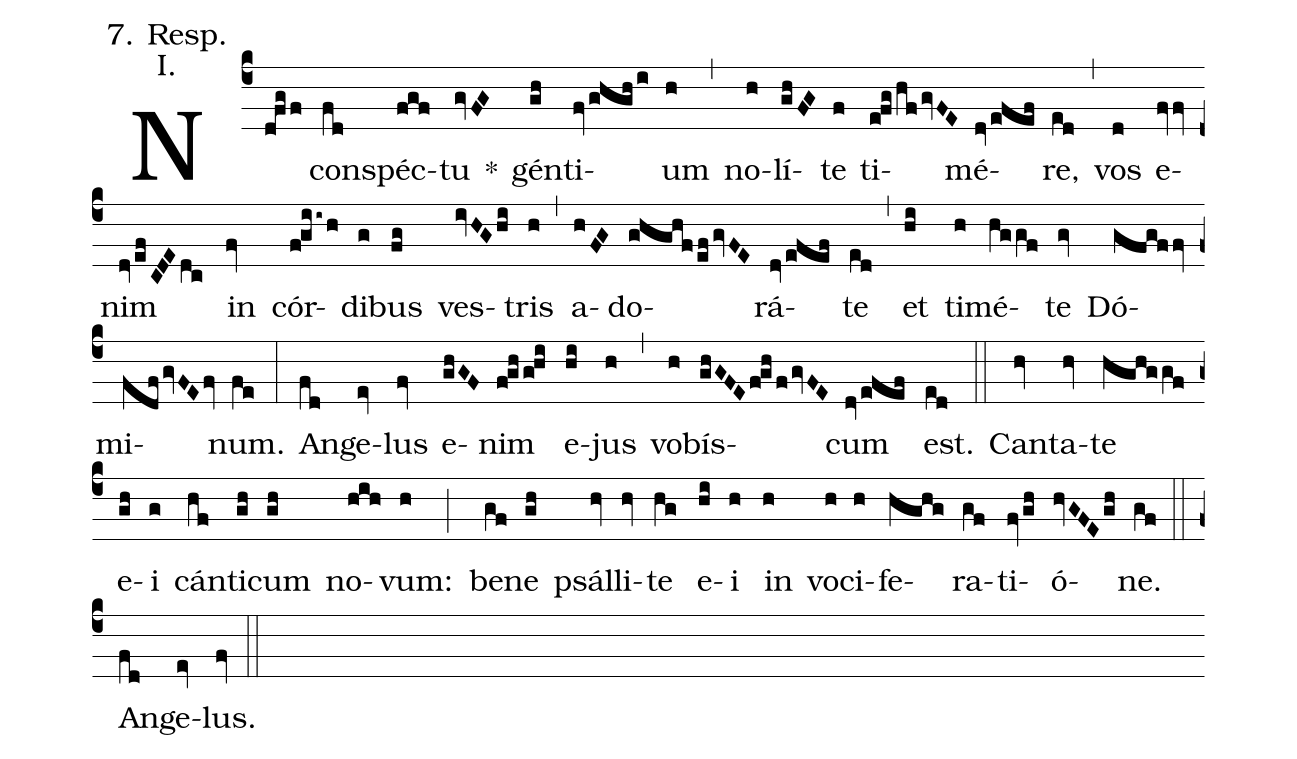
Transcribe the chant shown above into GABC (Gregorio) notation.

annotation: 7. Resp.;
annotation: I.;
%%
(c4)
N(dfgf) con(fd)spéc(fgf)tu(gvFG) *() gén(gh)ti(fvghghi)um(h) (,)
no(h)lí(ghFG)te(f) ti(efghfgvFE)mé(dvefef)re,(ed) (,)
vos(d) e(fvfv)nim(dvefCDEdc) in(fv) cór(fgii~h)di(g)bus(fg) ves(ivHGhi)tris(h) (,)
a(hFG)do(ghghfefgvFE)rá(dvefef)te(ed) (,)
et(hi) ti(h)mé(hggf)te(gv) Dó(gfgffv)mi(fdfgvFEfv)num.(fe) (:)
An(fd)ge(ev)lus(fv) e(ghGF)nim(fghghi) e(hi)jus(h) (,)
vo(h)bís(ghGFEfghfgvFE)cum(dvefef) est.(ed) (::)

Can(hv)ta(hv)te(hghggf) e(gh)i(g) cán(hf)ti(gh)cum(gh) no(hih)vum:(h) (;)
be(gf)ne(gh) psál(hv)li(hv)te(hg) e(hi)i(h) in(h) vo(h)ci(h)fe(hghg)ra(gf)ti(fvgh)ó(hvGFEgh)ne.(gf) (::)

An(fd)ge(ev)lus.(fv) (::)
